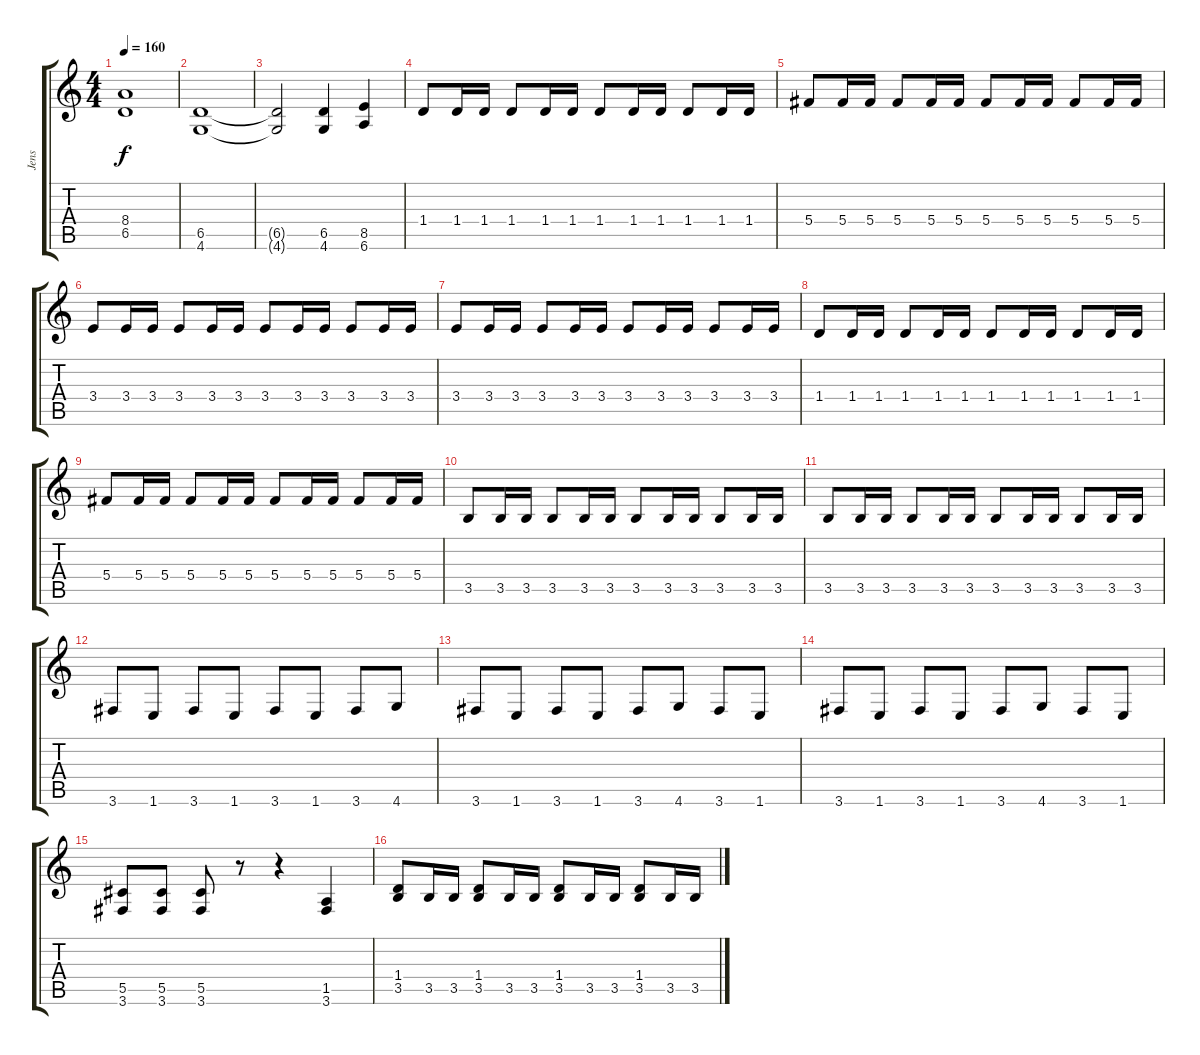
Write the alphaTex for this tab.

\track ("Jens " "Jens ") {instrument distortionguitar}
\staff {score tabs}
\tuning (Eb4 Bb3 Gb3 Db3 Ab2 Eb2) {hide}
\ts (4 4)
\tempo 160
\clef g2
\ks c
(8.4 6.5).1{dy f} |
(6.5 4.6).1 |
(6.5{t} 4.6{t}).2 (6.5 4.6).4 (8.5 6.6).4 |
1.4.8 1.4.16 1.4.16 1.4.8 1.4.16 1.4.16 1.4.8 1.4.16 1.4.16 1.4.8 1.4.16 1.4.16 |
5.4.8 5.4.16 5.4.16 5.4.8 5.4.16 5.4.16 5.4.8 5.4.16 5.4.16 5.4.8 5.4.16 5.4.16 |
3.4.8 3.4.16 3.4.16 3.4.8 3.4.16 3.4.16 3.4.8 3.4.16 3.4.16 3.4.8 3.4.16 3.4.16 |
3.4.8 3.4.16 3.4.16 3.4.8 3.4.16 3.4.16 3.4.8 3.4.16 3.4.16 3.4.8 3.4.16 3.4.16 |
1.4.8 1.4.16 1.4.16 1.4.8 1.4.16 1.4.16 1.4.8 1.4.16 1.4.16 1.4.8 1.4.16 1.4.16 |
5.4.8 5.4.16 5.4.16 5.4.8 5.4.16 5.4.16 5.4.8 5.4.16 5.4.16 5.4.8 5.4.16 5.4.16 |
3.5.8 3.5.16 3.5.16 3.5.8 3.5.16 3.5.16 3.5.8 3.5.16 3.5.16 3.5.8 3.5.16 3.5.16 |
3.5.8 3.5.16 3.5.16 3.5.8 3.5.16 3.5.16 3.5.8 3.5.16 3.5.16 3.5.8 3.5.16 3.5.16 |
3.6.8 1.6.8 3.6.8 1.6.8 3.6.8 1.6.8 3.6.8 4.6.8 |
3.6.8 1.6.8 3.6.8 1.6.8 3.6.8 4.6.8 3.6.8 1.6.8 |
3.6.8 1.6.8 3.6.8 1.6.8 3.6.8 4.6.8 3.6.8 1.6.8 |
(5.5 3.6).8 (5.5 3.6).8 (5.5 3.6).8 r.8 r.4 (1.5 3.6).4 |
(1.4 3.5).8 3.5.16 3.5.16 (1.4 3.5).8 3.5.16 3.5.16 (1.4 3.5).8 3.5.16 3.5.16 (1.4 3.5).8 3.5.16 3.5.16
